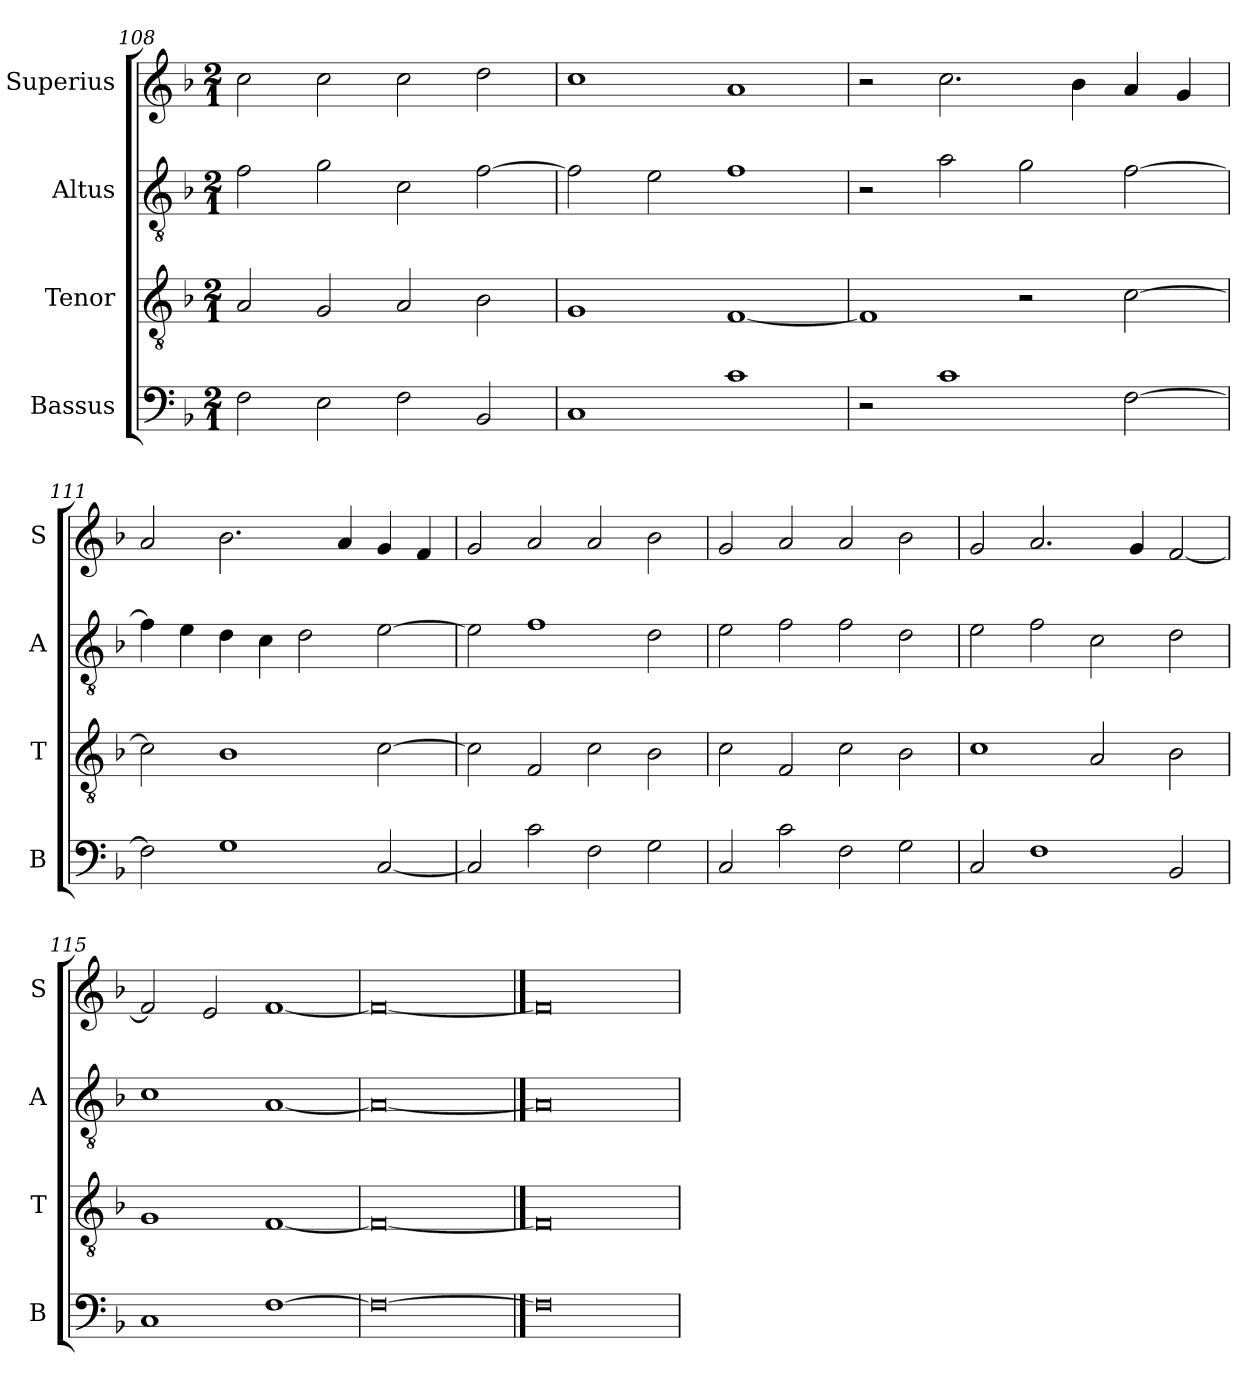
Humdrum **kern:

**kern	**kern	**kern	**kern
*part4	*part3	*part2	*part1
*staff4	*staff3	*staff2	*staff1
*I"Bassus	*I"Tenor	*I"Altus	*I"Superius
*I'B	*I'T	*I'A	*I'S
*clefF4	*clefGv2	*clefGv2	*clefG2
*k[b-]	*k[b-]	*k[b-]	*k[b-]
*F:	*F:	*F:	*F:
*M2/1	*M2/1	*M2/1	*M2/1
=108	=108	=108	=108
2F	2A	2f	2cc
2E	2G	2g	2cc
2F	2A	2c	2cc
2BB-	2B-	[2f	2dd
=109	=109	=109	=109
1C	1G	2f]	1cc
.	.	2e	.
1c	[1F	1f	1a
=110	=110	=110	=110
2r	1F]	2r	2r
1c	.	2a	2.cc
.	2r	2g	.
.	.	.	4b-
[2F	[2c	[2f	4a
.	.	.	4g
=111	=111	=111	=111
2F]	2c]	4f]	2a
.	.	4e	.
1G	1B-	4d	2.b-
.	.	4c	.
.	.	2d	.
.	.	.	4a
[2C	[2c	[2e	4g
.	.	.	4f
=112	=112	=112	=112
2C]	2c]	2e]	2g
2c	2F	1f	2a
2F	2c	.	2a
2G	2B-	2d	2b-
=113	=113	=113	=113
2C	2c	2e	2g
2c	2F	2f	2a
2F	2c	2f	2a
2G	2B-	2d	2b-
=114	=114	=114	=114
2C	1c	2e	2g
1F	.	2f	2.a
.	2A	2c	.
.	.	.	4g
2BB-	2B-	2d	[2f
=115	=115	=115	=115
1C	1G	1c	2f]
.	.	.	2e
[1F	[1F	[1A	[1f
=116	=116	=116	=116
0F_	0F_	0A_	0f_
==117	==117	==117	==117
0F]	0F]	0A]	0f]
=	=	=	=
*-	*-	*-	*-
